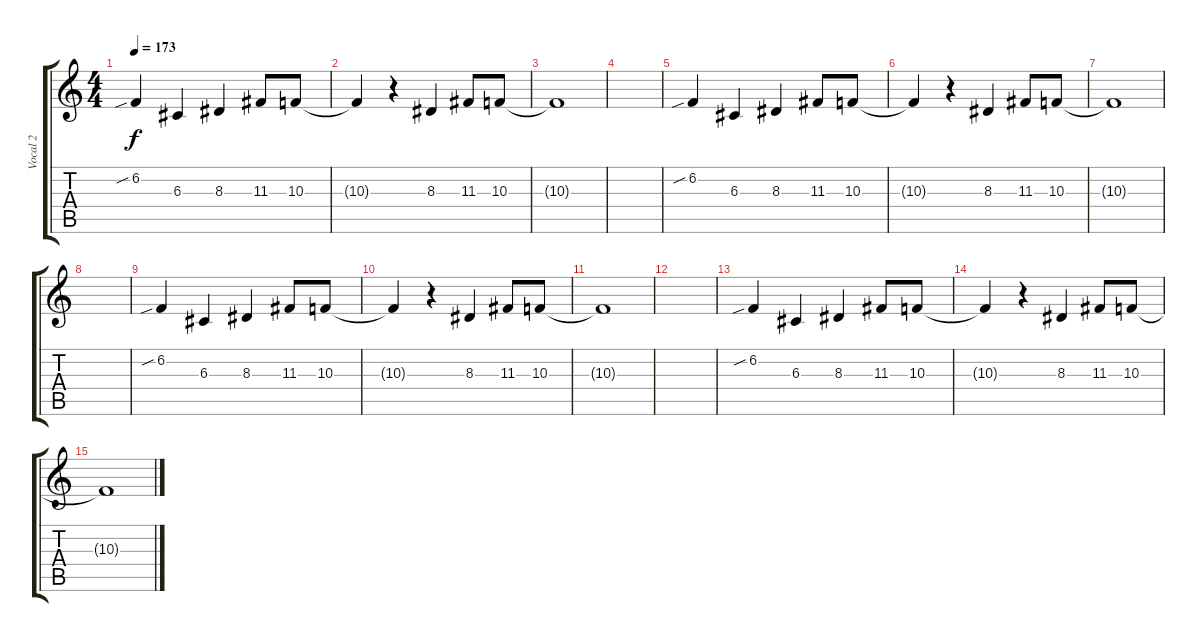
\track ("Vocal 2" "Vocal 2") {instrument clarinet}
\staff {score tabs}
\tuning (E4 B3 G3 D3 A2 E2) {hide}
\ts (4 4)
\tempo 173
\clef g2
\ks c
6.2{sib}.4{dy f} 6.3.4 8.3.4 11.3.8 10.3.8 |
10.3{t}.4 r.4 8.3.4 11.3.8 10.3.8 |
10.3{t}.1 |
|
6.2{sib}.4 6.3.4 8.3.4 11.3.8 10.3.8 |
10.3{t}.4 r.4 8.3.4 11.3.8 10.3.8 |
10.3{t}.1 |
|
6.2{sib}.4 6.3.4 8.3.4 11.3.8 10.3.8 |
10.3{t}.4 r.4 8.3.4 11.3.8 10.3.8 |
10.3{t}.1 |
|
6.2{sib}.4 6.3.4 8.3.4 11.3.8 10.3.8 |
10.3{t}.4 r.4 8.3.4 11.3.8 10.3.8 |
10.3{t}.1
